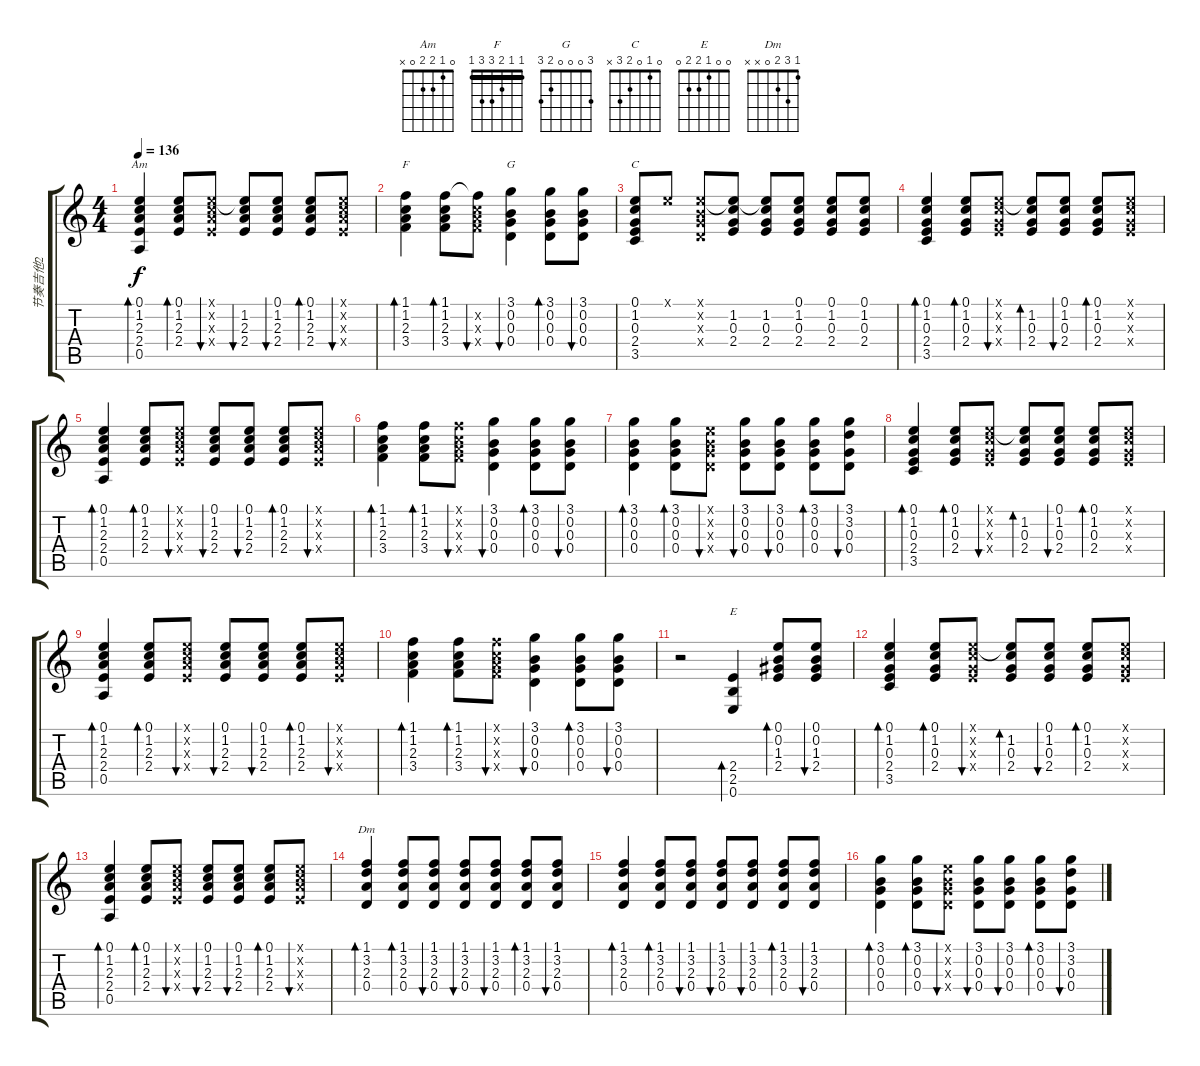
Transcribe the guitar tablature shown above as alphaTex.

\track ("节奏吉他2" "节奏吉他2") {instrument acousticguitarsteel}
\staff {score tabs}
\tuning (E4 B3 G3 D3 A2 E2) {hide}
\chord ("Am" 0 1 2 2 0 x)
\chord ("F" 1 1 2 3 3 1) {barre 1}
\chord ("G" 3 0 0 0 2 3)
\chord ("C" 0 1 0 2 3 x)
\chord ("E" 0 0 1 2 2 0)
\chord ("Dm" 1 3 2 0 x x)
\ts (4 4)
\tempo 136
\clef g2
\ks c
(0.1 1.2 2.3 2.4 0.5).4{bd 60 ch "Am" dy f} (0.1 1.2 2.3 2.4).8{bd 60} (0.1{x} 1.2{x} 2.3{x} 2.4{x}).8{bu 60} (0.1{t} 1.2 2.3 2.4).8{bu 60} (0.1 1.2 2.3 2.4).8{bu 60} (0.1 1.2 2.3 2.4).8{bd 60} (0.1{x} 1.2{x} 2.3{x} 2.4{x}).8{bu 60} |
(1.1 1.2 2.3 3.4).4{bd 60 ch "F"} (1.1 1.2 2.3 3.4).8{bd 60} (1.1{t} 1.2{x} 2.3{x} 3.4{x}).8{bu 60} (3.1 0.2 0.3 0.4).4{bu 60 ch "G"} (3.1 0.2 0.3 0.4).8{bd 60} (3.1 0.2 0.3 0.4).8{bu 60} |
(0.1 1.2 0.3 2.4 3.5).8{ch "C"} 0.1{x}.8 (0.1{x} 0.2{x} 0.3{x} 0.4{x}).8 (0.1{t} 1.2 0.3 2.4).8 (0.1{t} 1.2 0.3 2.4).8 (0.1 1.2 0.3 2.4).8 (0.1 1.2 0.3 2.4).8 (0.1 1.2 0.3 2.4).8 |
(0.1 1.2 0.3 2.4 3.5).4{bd 60} (0.1 1.2 0.3 2.4).8{bd 60} (0.1{x} 1.2{x} 0.3{x} 2.4{x}).8{bu 60} (0.1{t} 1.2 0.3 2.4).8{bd 60} (0.1 1.2 0.3 2.4).8{bu 60} (0.1 1.2 0.3 2.4).8{bd 60} (0.1{x} 1.2{x} 0.3{x} 2.4{x}).8 |
(0.1 1.2 2.3 2.4 0.5).4{bd 60} (0.1 1.2 2.3 2.4).8{bd 60} (0.1{x} 1.2{x} 2.3{x} 2.4{x}).8{bu 60} (0.1 1.2 2.3 2.4).8{bu 60} (0.1 1.2 2.3 2.4).8{bu 60} (0.1 1.2 2.3 2.4).8{bd 60} (0.1{x} 1.2{x} 2.3{x} 2.4{x}).8{bu 60} |
(1.1 1.2 2.3 3.4).4{bd 60} (1.1 1.2 2.3 3.4).8{bd 60} (1.1{x} 1.2{x} 2.3{x} 3.4{x}).8{bu 60} (3.1 0.2 0.3 0.4).4{bu 60} (3.1 0.2 0.3 0.4).8{bd 60} (3.1 0.2 0.3 0.4).8{bu 60} |
(3.1 0.2 0.3 0.4).4{bd 120} (3.1 0.2 0.3 0.4).8{bd 120} (0.1{x} 0.2{x} 0.3{x} 0.4{x}).8{bu 120} (3.1 0.2 0.3 0.4).8{bu 120} (3.1 0.2 0.3 0.4).8{bu 120} (3.1 0.2 0.3 0.4).8{bd 120} (3.1 3.2 0.3 0.4).8{bu 120} |
(0.1 1.2 0.3 2.4 3.5).4{bd 60} (0.1 1.2 0.3 2.4).8{bd 60} (0.1{x} 1.2{x} 0.3{x} 2.4{x}).8{bu 60} (0.1{t} 1.2 0.3 2.4).8{bd 60} (0.1 1.2 0.3 2.4).8{bu 60} (0.1 1.2 0.3 2.4).8{bd 60} (0.1{x} 1.2{x} 0.3{x} 2.4{x}).8 |
(0.1 1.2 2.3 2.4 0.5).4{bd 60} (0.1 1.2 2.3 2.4).8{bd 60} (0.1{x} 1.2{x} 2.3{x} 2.4{x}).8{bu 60} (0.1 1.2 2.3 2.4).8{bu 60} (0.1 1.2 2.3 2.4).8{bu 60} (0.1 1.2 2.3 2.4).8{bd 60} (0.1{x} 1.2{x} 2.3{x} 2.4{x}).8{bu 60} |
(1.1 1.2 2.3 3.4).4{bd 60} (1.1 1.2 2.3 3.4).8{bd 60} (1.1{x} 1.2{x} 2.3{x} 3.4{x}).8{bu 60} (3.1 0.2 0.3 0.4).4{bu 60} (3.1 0.2 0.3 0.4).8{bd 60} (3.1 0.2 0.3 0.4).8{bu 60} |
r.2 (2.4 2.5 0.6).4{bd 120 ch "E"} (0.1 0.2 1.3 2.4).8{bd 120} (0.1 0.2 1.3 2.4).8{bu 120} |
(0.1 1.2 0.3 2.4 3.5).4{bd 60} (0.1 1.2 0.3 2.4).8{bd 60} (0.1{x} 1.2{x} 0.3{x} 2.4{x}).8{bu 60} (0.1{t} 1.2 0.3 2.4).8{bd 60} (0.1 1.2 0.3 2.4).8{bu 60} (0.1 1.2 0.3 2.4).8{bd 60} (0.1{x} 1.2{x} 0.3{x} 2.4{x}).8 |
(0.1 1.2 2.3 2.4 0.5).4{bd 60} (0.1 1.2 2.3 2.4).8{bd 60} (0.1{x} 1.2{x} 2.3{x} 2.4{x}).8{bu 60} (0.1 1.2 2.3 2.4).8{bu 60} (0.1 1.2 2.3 2.4).8{bu 60} (0.1 1.2 2.3 2.4).8{bd 60} (0.1{x} 1.2{x} 2.3{x} 2.4{x}).8{bu 60} |
(1.1 3.2 2.3 0.4).4{bd 120 ch "Dm"} (1.1 3.2 2.3 0.4).8{bd 120} (1.1 3.2 2.3 0.4).8{bu 120} (1.1 3.2 2.3 0.4).8{bu 120} (1.1 3.2 2.3 0.4).8{bu 120} (1.1 3.2 2.3 0.4).8{bd 120} (1.1 3.2 2.3 0.4).8{bu 120} |
(1.1 3.2 2.3 0.4).4{bd 120} (1.1 3.2 2.3 0.4).8{bd 120} (1.1 3.2 2.3 0.4).8{bu 120} (1.1 3.2 2.3 0.4).8{bu 120} (1.1 3.2 2.3 0.4).8{bu 120} (1.1 3.2 2.3 0.4).8{bd 120} (1.1 3.2 2.3 0.4).8{bu 120} |
(3.1 0.2 0.3 0.4).4{bd 120} (3.1 0.2 0.3 0.4).8{bd 120} (0.1{x} 0.2{x} 0.3{x} 0.4{x}).8{bu 120} (3.1 0.2 0.3 0.4).8{bu 120} (3.1 0.2 0.3 0.4).8{bu 120} (3.1 0.2 0.3 0.4).8{bd 120} (3.1 3.2 0.3 0.4).8{bu 120}
